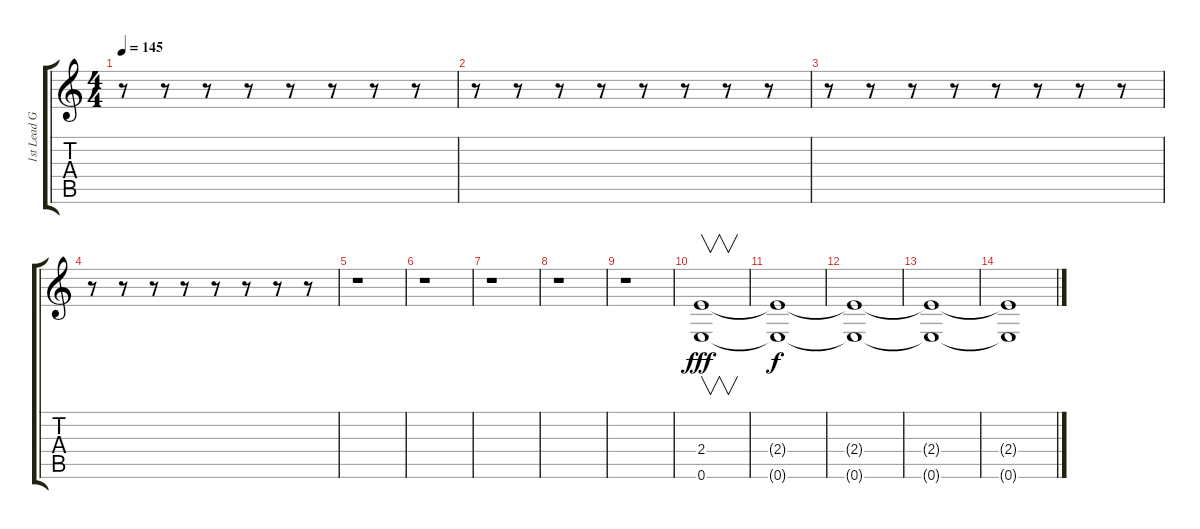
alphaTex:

\track ("1st Lead Guitar" "1st Lead G") {instrument distortionguitar}
\staff {score tabs}
\tuning (E4 B3 G3 D3 A2 E2) {hide}
\ts (4 4)
\tempo 145
\clef g2
\ks c
r.8{dy f} r.8 r.8 r.8 r.8 r.8 r.8 r.8 |
r.8 r.8 r.8 r.8 r.8 r.8 r.8 r.8 |
r.8 r.8 r.8 r.8 r.8 r.8 r.8 r.8 |
r.8 r.8 r.8 r.8 r.8 r.8 r.8 r.8 |
r.1 |
r.1 |
r.1 |
r.1 |
r.1{volume 0} |
(2.4 0.6).1{v dy fff volume 9 instrument pad2warm} |
(2.4{t} 0.6{t}).1{dy f} |
(2.4{t} 0.6{t}).1{volume 0} |
(2.4{t} 0.6{t}).1 |
(2.4{t} 0.6{t}).1
